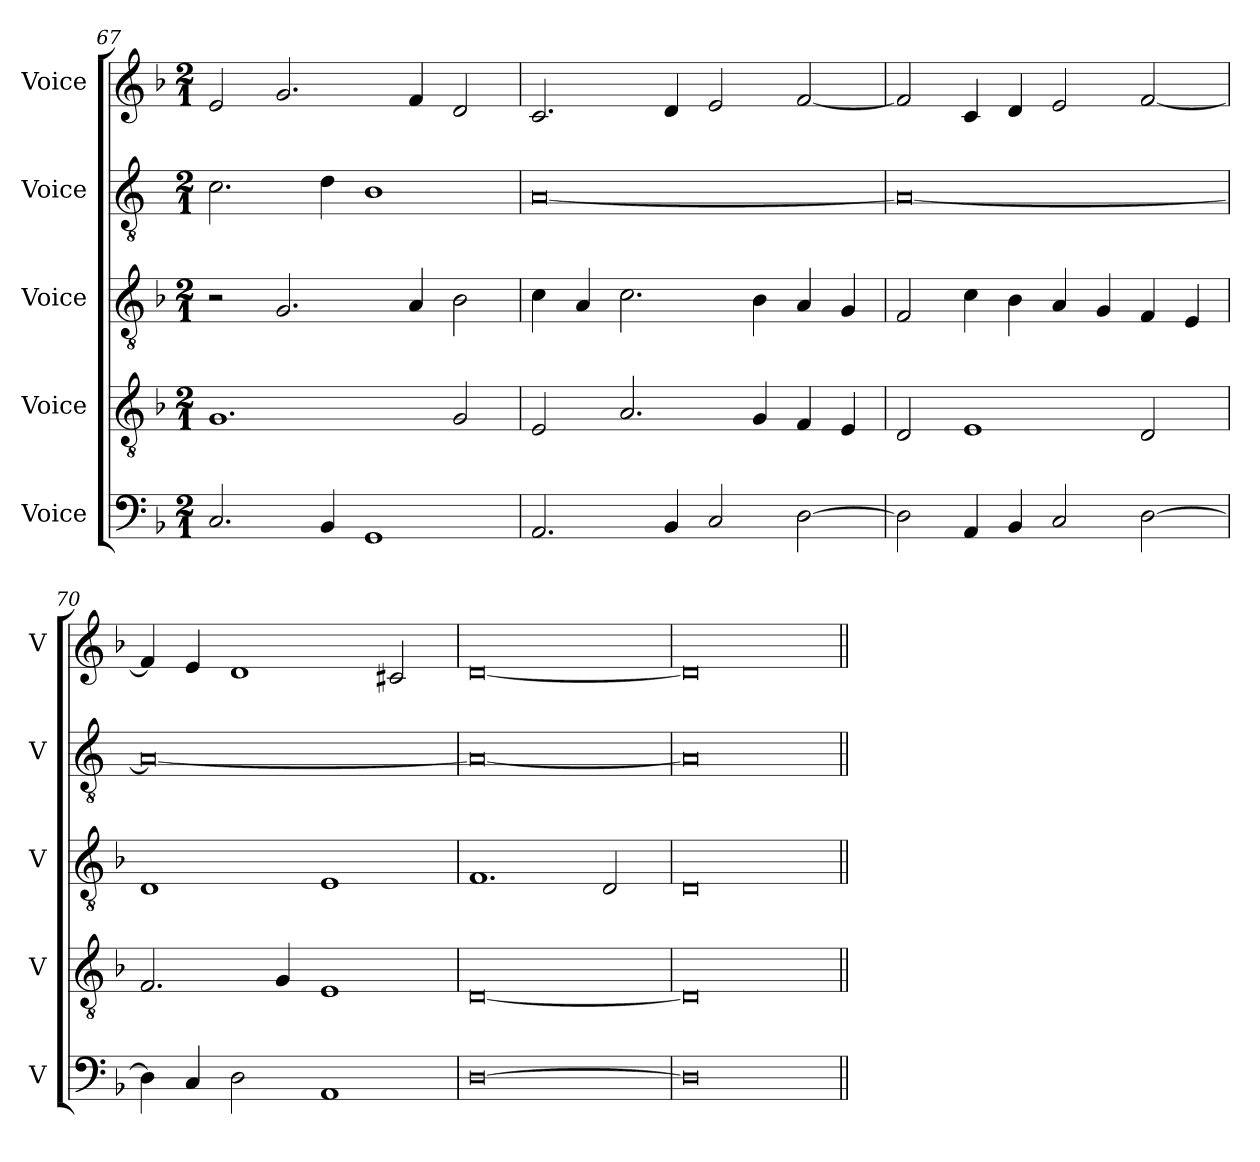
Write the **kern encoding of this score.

**kern	**kern	**kern	**kern	**kern
*part5	*part4	*part3	*part2	*part1
*staff5	*staff4	*staff3	*staff2	*staff1
*I"Voice	*I"Voice	*I"Voice	*I"Voice	*I"Voice
*I'V	*I'V	*I'V	*I'V	*I'V
!!LO:LB:g=z
*clefF4	*clefGv2	*clefGv2	*clefGv2	*clefG2
*k[b-]	*k[b-]	*k[b-]	*k[]	*k[b-]
*M2/1	*M2/1	*M2/1	*M2/1	*M2/1
=67	=67	=67	=67	=67
2.C/	1.G	2r	2.c\	2e/
.	.	2.G/	.	2.g/
4BB-/	.	.	4d\	.
1GG	.	.	1B	.
.	.	4A/	.	4f/
.	2G/	2B-\	.	2d/
=68	=68	=68	=68	=68
2.AA/	2E/	4c\	[0A	2.c/
.	.	4A/	.	.
.	2.A/	2.c\	.	.
4BB-/	.	.	.	4d/
2C/	.	.	.	2e/
.	4G/	4B-\	.	.
[2D\	4F/	4A/	.	[2f/
.	4E/	4G/	.	.
=69	=69	=69	=69	=69
2D\]	2D/	2F/	0A_	2f/]
4AA/	1E	4c\	.	4c/
4BB-/	.	4B-\	.	4d/
2C/	.	4A/	.	2e/
.	.	4G/	.	.
[2D\	2D/	4F/	.	[2f/
.	.	4E/	.	.
!!LO:LB:g=z
=70	=70	=70	=70	=70
4D\]	2.F/	1D	0A_	4f/]
4C/	.	.	.	4e/
2D\	.	.	.	1d
.	4G/	.	.	.
1AA	1E	1E	.	.
.	.	.	.	2c#X/
=71	=71	=71	=71	=71
[0D	[0D	1.F	0A_	[0d
.	.	2D/	.	.
=72	=72	=72	=72	=72
0D]	0D]	0D	0A]	0d]
=||	=||	=||	=||	=||
*-	*-	*-	*-	*-
